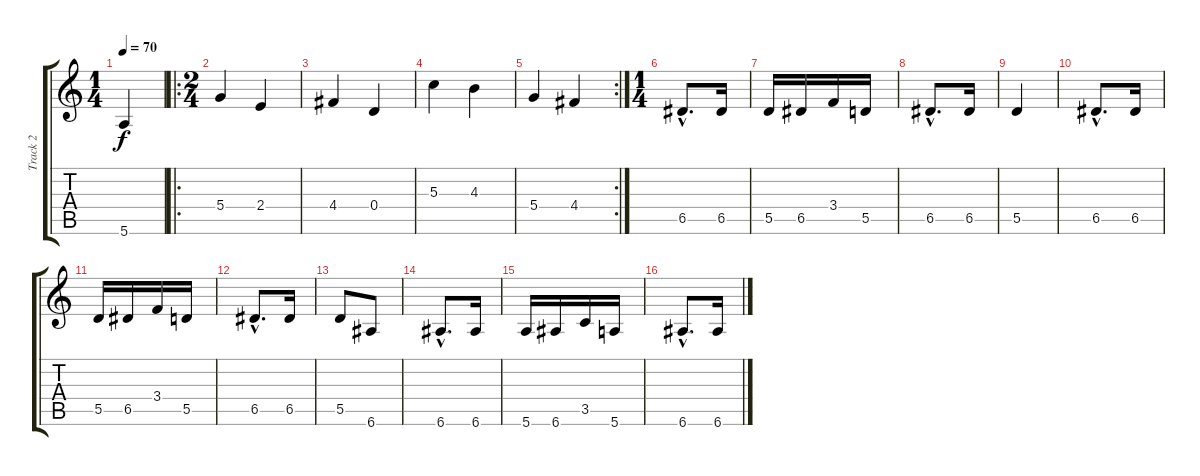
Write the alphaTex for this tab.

\track ("Track 2" "Track 2") {instrument distortionguitar}
\staff {score tabs}
\tuning (E4 B3 G3 D3 A2 E2) {hide}
\ts (1 4)
\tempo 70
\clef g2
\ks c
5.6.4{dy f} |
\ro
\ts (2 4)
5.4.4 2.4.4 |
4.4.4 0.4.4 |
5.3.4 4.3.4 |
\rc 2
5.4.4 4.4.4 |
\ts (1 4)
6.5{hac}.8{d} 6.5.16 |
5.5.16 6.5.16 3.4.16 5.5.16 |
6.5{hac}.8{d} 6.5.16 |
5.5.4 |
6.5{hac}.8{d} 6.5.16 |
5.5.16 6.5.16 3.4.16 5.5.16 |
6.5{hac}.8{d} 6.5.16 |
5.5.8 6.6.8 |
6.6{hac}.8{d} 6.6.16 |
5.6.16 6.6.16 3.5.16 5.6.16 |
6.6{hac}.8{d} 6.6.16
